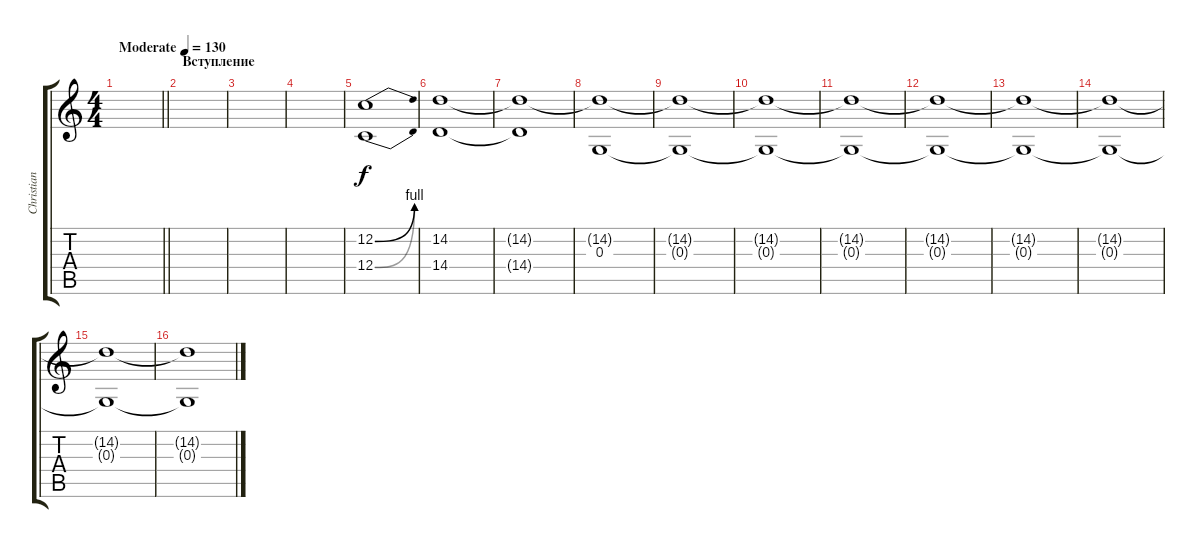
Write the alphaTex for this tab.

\track ("Christian Lorenz" "Christian ") {instrument lead3calliope}
\staff {score tabs}
\tuning (E4 C4 G3 C3 G2 C2) {hide}
\ts (4 4)
\section ("" "")
\tempo (130 "Moderate")
\clef g2
\barLineRight lightlight
\ks c
|
\section ("" "Вступление")
|
|
|
(12.2{be (bend 0 0 60 4)} 12.4{be (bend 0 0 60 4)}).1{volume 7} |
(14.2 14.4).1 |
(14.2{t} 14.4{t}).1 |
(14.2{t} 0.3).1 |
(14.2{t} 0.3{t}).1 |
(14.2{t} 0.3{t}).1 |
(14.2{t} 0.3{t}).1 |
(14.2{t} 0.3{t}).1 |
(14.2{t} 0.3{t}).1 |
(14.2{t} 0.3{t}).1 |
(14.2{t} 0.3{t}).1 |
(14.2{t} 0.3{t}).1
